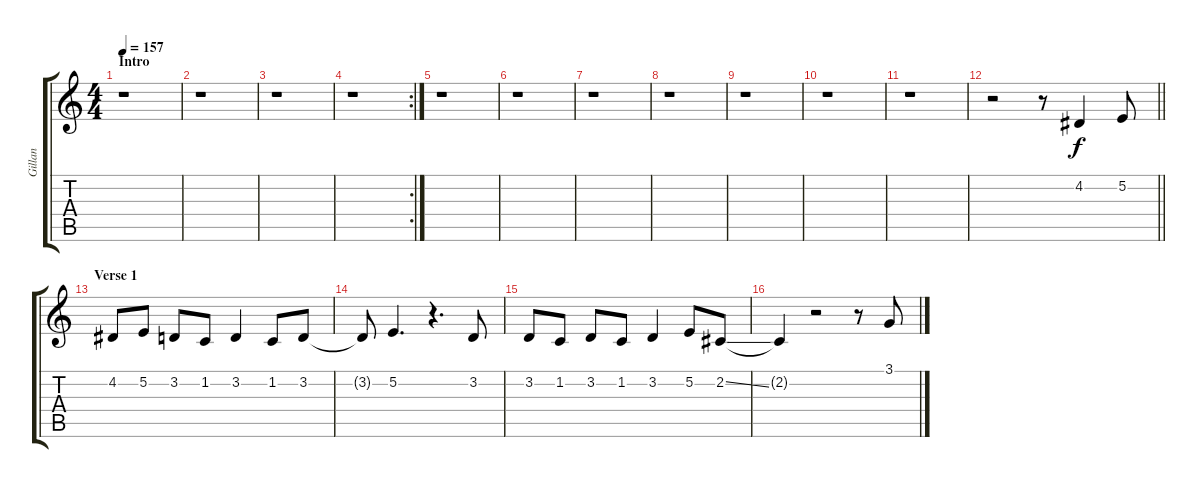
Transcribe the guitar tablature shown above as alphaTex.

\track ("Gillan" "Gillan") {instrument baritonesax}
\staff {score tabs}
\tuning (E4 B3 G3 D3 A2 E2) {hide}
\ts (4 4)
\section ("" "Intro")
\tempo 157
\clef g2
\ks c
r.1{dy f instrument baritonesax} |
r.1 |
r.1 |
\rc 2
r.1 |
r.1 |
r.1 |
r.1 |
r.1 |
r.1 |
r.1 |
r.1 |
\barLineRight lightlight
r.2 r.8 4.2.4 5.2.8 |
\section ("" "Verse 1")
4.2.8 5.2.8 3.2.8 1.2.8 3.2.4 1.2.8 3.2.8 |
3.2{t}.8 5.2.4{d} r.4{d} 3.2.8 |
3.2.8 1.2.8 3.2.8 1.2.8 3.2.4 5.2.8 2.2{ss}.8 |
2.2{t}.4 r.2 r.8 3.1.8
